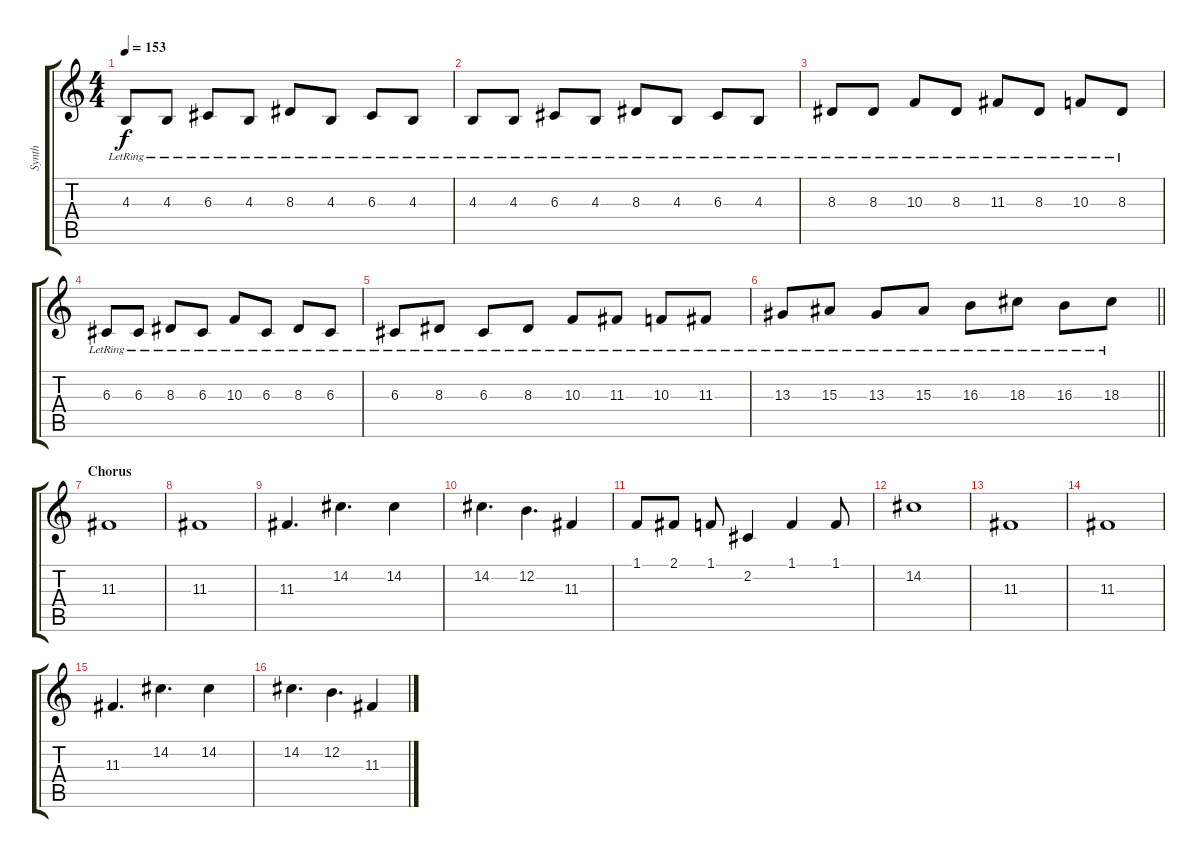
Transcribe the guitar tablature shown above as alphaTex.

\track ("Synth" "Synth") {instrument lead2sawtooth}
\staff {score tabs}
\tuning (E4 B3 G3 D3 A2 E2) {hide}
\ts (4 4)
\tempo 153
\clef g2
\ks c
4.3{lr}.8{dy f} 4.3{lr}.8 6.3{lr}.8 4.3{lr}.8 8.3{lr}.8 4.3{lr}.8 6.3{lr}.8 4.3{lr}.8 |
4.3{lr}.8 4.3{lr}.8 6.3{lr}.8 4.3{lr}.8 8.3{lr}.8 4.3{lr}.8 6.3{lr}.8 4.3{lr}.8 |
8.3{lr}.8 8.3{lr}.8 10.3{lr}.8 8.3{lr}.8 11.3{lr}.8 8.3{lr}.8 10.3{lr}.8 8.3{lr}.8 |
6.3{lr}.8 6.3{lr}.8 8.3{lr}.8 6.3{lr}.8 10.3{lr}.8 6.3{lr}.8 8.3{lr}.8 6.3{lr}.8 |
6.3{lr}.8 8.3{lr}.8 6.3{lr}.8 8.3{lr}.8 10.3{lr}.8 11.3{lr}.8 10.3{lr}.8 11.3{lr}.8 |
\barLineRight lightlight
13.3{lr}.8 15.3{lr}.8 13.3{lr}.8 15.3{lr}.8 16.3{lr}.8 18.3{lr}.8 16.3{lr}.8 18.3{lr}.8 |
\section ("" "Chorus")
11.3.1 |
11.3.1 |
11.3.4{d} 14.2.4{d} 14.2.4 |
14.2.4{d} 12.2.4{d} 11.3.4 |
1.1.8 2.1.8 1.1.8 2.2.4 1.1.4 1.1.8 |
14.2.1 |
11.3.1 |
11.3.1 |
11.3.4{d} 14.2.4{d} 14.2.4 |
14.2.4{d} 12.2.4{d} 11.3.4
